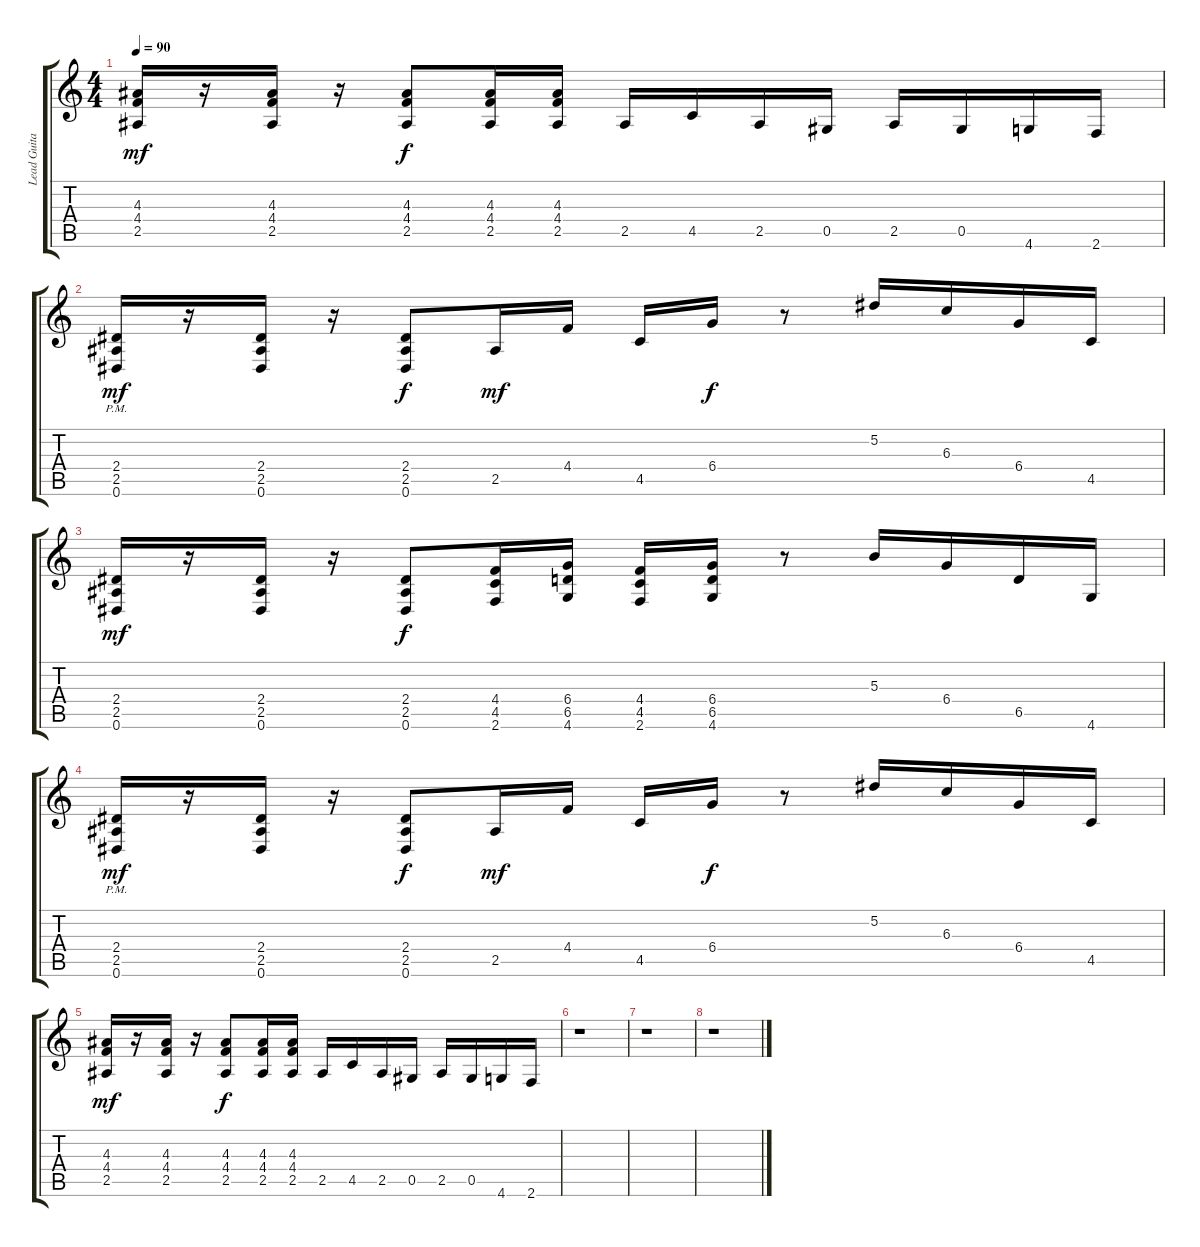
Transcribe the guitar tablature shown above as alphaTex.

\track ("Lead Guitar" "Lead Guita") {instrument electricguitarjazz}
\staff {score tabs}
\tuning (Eb4 Bb3 Gb3 Db3 Ab2 Eb2) {hide}
\ts (4 4)
\tempo 90
\clef g2
\ks c
(4.3 4.4 2.5).16{dy mf} r.16 (4.3 4.4 2.5).16 r.16 (4.3 4.4 2.5).8{dy f} (4.3 4.4 2.5).16 (4.3 4.4 2.5).16 2.5.16 4.5.16 2.5.16 0.5.16 2.5.16 0.5.16 4.6.16 2.6.16 |
(2.4 2.5{pm} 0.6{pm}).16{dy mf} r.16 (2.4 2.5 0.6).16 r.16 (2.4 2.5 0.6).8{dy f} 2.5.16{dy mf} 4.4.16 4.5.16 6.4.16{dy f} r.8 5.2.16 6.3.16 6.4.16 4.5.16 |
(2.4 2.5 0.6).16{dy mf} r.16 (2.4 2.5 0.6).16 r.16 (2.4 2.5 0.6).8{dy f} (4.4 4.5 2.6).16 (6.4 6.5 4.6).16 (4.4 4.5 2.6).16 (6.4 6.5 4.6).16 r.8 5.3.16 6.4.16 6.5.16 4.6.16 |
(2.4 2.5{pm} 0.6{pm}).16{dy mf} r.16 (2.4 2.5 0.6).16 r.16 (2.4 2.5 0.6).8{dy f} 2.5.16{dy mf} 4.4.16 4.5.16 6.4.16{dy f} r.8 5.2.16 6.3.16 6.4.16 4.5.16 |
(4.3 4.4 2.5).16{dy mf} r.16 (4.3 4.4 2.5).16 r.16 (4.3 4.4 2.5).8{dy f} (4.3 4.4 2.5).16 (4.3 4.4 2.5).16 2.5.16 4.5.16 2.5.16 0.5.16 2.5.16 0.5.16 4.6.16 2.6.16 |
r.1 |
r.1 |
r.1
